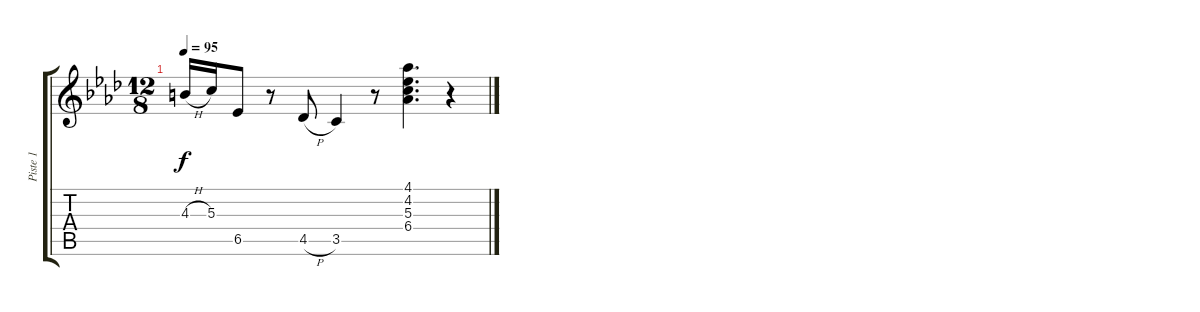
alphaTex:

\track ("Piste 1" "Piste 1") {instrument electricguitarjazz}
\staff {score tabs}
\tuning (E4 B3 G3 D3 A2 E2) {hide}
\ts (12 8)
\tempo 95
\clef g2
\ks ab
4.3{h}.16{dy f} 5.3.16 6.5.8 r.8 4.5{h}.8 3.5.4 r.8 (4.1 4.2 5.3 6.4).4{d} r.4
